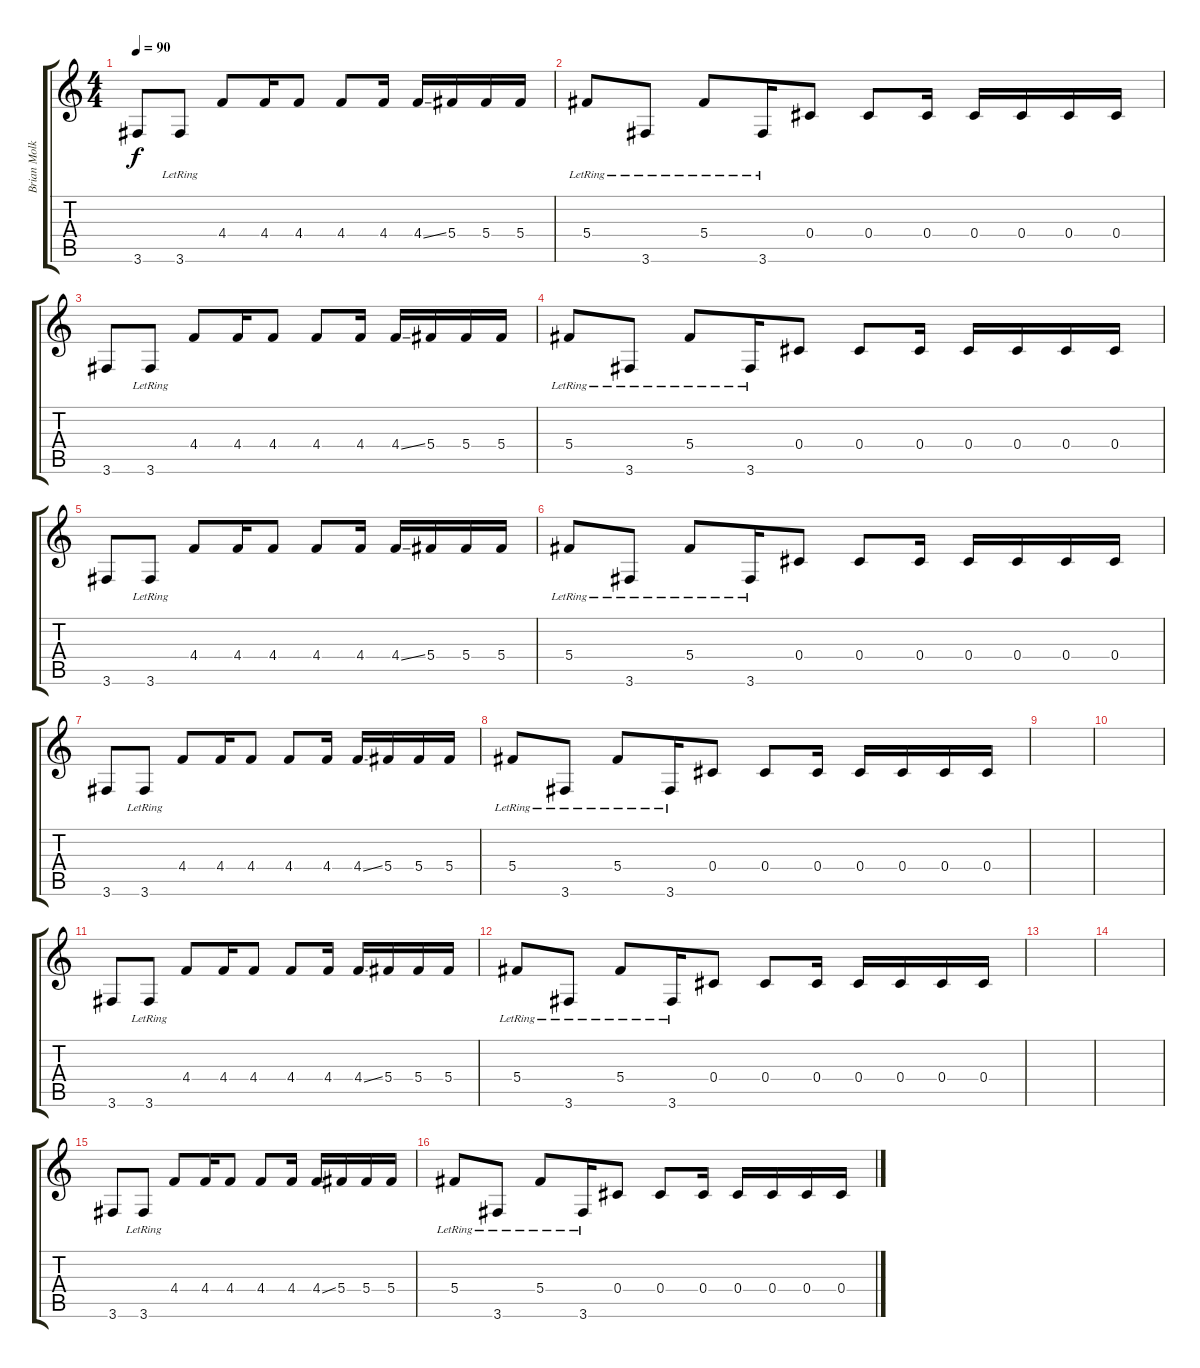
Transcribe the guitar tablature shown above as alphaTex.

\track ("Brian Molko" "Brian Molk") {instrument acousticguitarsteel}
\staff {score tabs}
\tuning (Eb4 Bb3 Gb3 Db3 Ab2 Eb2) {hide}
\ts (4 4)
\tempo 90
\clef g2
\ks c
3.6.8{dy f volume 10} 3.6{lr}.8 4.4.8 4.4.16 4.4.8 4.4.8 4.4.16 4.4{ss}.16 5.4.16 5.4.16 5.4.16 |
5.4{lr}.8{volume 10} 3.6{lr}.8 5.4{lr}.8 3.6{lr}.16 0.4.8 0.4.8 0.4.16 0.4.16 0.4.16 0.4.16 0.4.16 |
3.6.8{volume 10} 3.6{lr}.8 4.4.8 4.4.16 4.4.8 4.4.8 4.4.16 4.4{ss}.16 5.4.16 5.4.16 5.4.16 |
5.4{lr}.8{volume 10} 3.6{lr}.8 5.4{lr}.8 3.6{lr}.16 0.4.8 0.4.8 0.4.16 0.4.16 0.4.16 0.4.16 0.4.16 |
3.6.8{volume 10} 3.6{lr}.8 4.4.8 4.4.16 4.4.8 4.4.8 4.4.16 4.4{ss}.16 5.4.16 5.4.16 5.4.16 |
5.4{lr}.8{volume 10} 3.6{lr}.8 5.4{lr}.8 3.6{lr}.16 0.4.8 0.4.8 0.4.16 0.4.16 0.4.16 0.4.16 0.4.16 |
3.6.8{volume 10} 3.6{lr}.8 4.4.8 4.4.16 4.4.8 4.4.8 4.4.16 4.4{ss}.16 5.4.16 5.4.16 5.4.16 |
5.4{lr}.8{volume 10} 3.6{lr}.8 5.4{lr}.8 3.6{lr}.16 0.4.8 0.4.8 0.4.16 0.4.16 0.4.16 0.4.16 0.4.16 |
|
|
3.6.8 3.6{lr}.8 4.4.8 4.4.16 4.4.8 4.4.8 4.4.16 4.4{ss}.16 5.4.16 5.4.16 5.4.16 |
5.4{lr}.8 3.6{lr}.8 5.4{lr}.8 3.6{lr}.16 0.4.8 0.4.8 0.4.16 0.4.16 0.4.16 0.4.16 0.4.16 |
|
|
3.6.8 3.6{lr}.8 4.4.8 4.4.16 4.4.8 4.4.8 4.4.16 4.4{ss}.16 5.4.16 5.4.16 5.4.16 |
5.4{lr}.8 3.6{lr}.8 5.4{lr}.8 3.6{lr}.16 0.4.8 0.4.8 0.4.16 0.4.16 0.4.16 0.4.16 0.4.16
